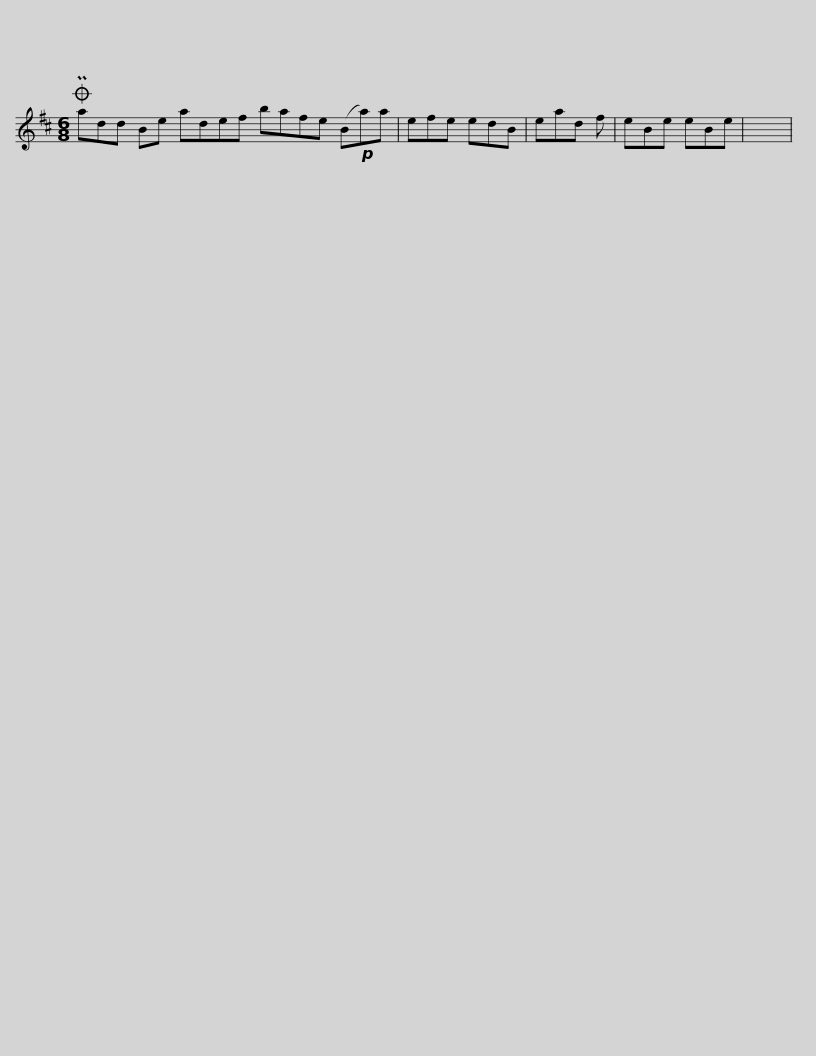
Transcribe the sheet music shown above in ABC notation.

X:1
L:1/8
M:6/8
I:linebreak $
K:D
V:1 treble
V:1
O Padd Be adef bafe (B!p!a)a | efe edB | ead f | eBe eBe | x6 | %5
